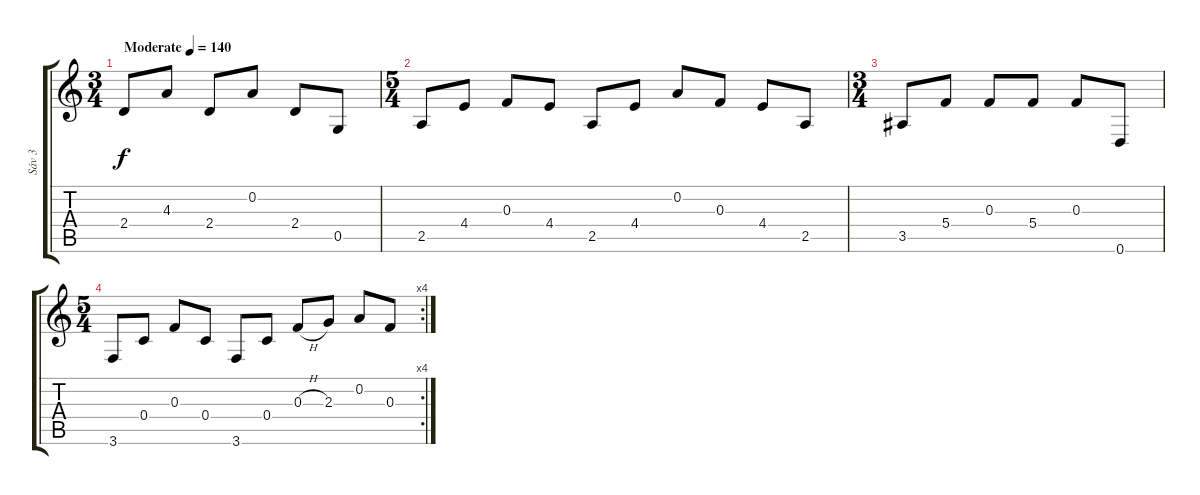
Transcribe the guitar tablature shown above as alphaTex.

\track ("Sáv 3" "Sáv 3") {instrument acousticguitarsteel}
\staff {score tabs}
\tuning (D4 A3 F3 C3 G2 D2) {hide}
\ts (3 4)
\tempo (140 "Moderate")
\clef g2
\ks c
2.4.8{dy f instrument acousticguitarsteel} 4.3.8 2.4.8 0.2.8 2.4.8 0.5.8 |
\ts (5 4)
2.5.8 4.4.8 0.3.8 4.4.8 2.5.8 4.4.8 0.2.8 0.3.8 4.4.8 2.5.8 |
\ts (3 4)
3.5.8 5.4.8 0.3.8 5.4.8 0.3.8 0.6.8 |
\rc 4
\ts (5 4)
3.6.8 0.4.8 0.3.8 0.4.8 3.6.8 0.4.8 0.3{h}.8 2.3.8 0.2.8 0.3.8
